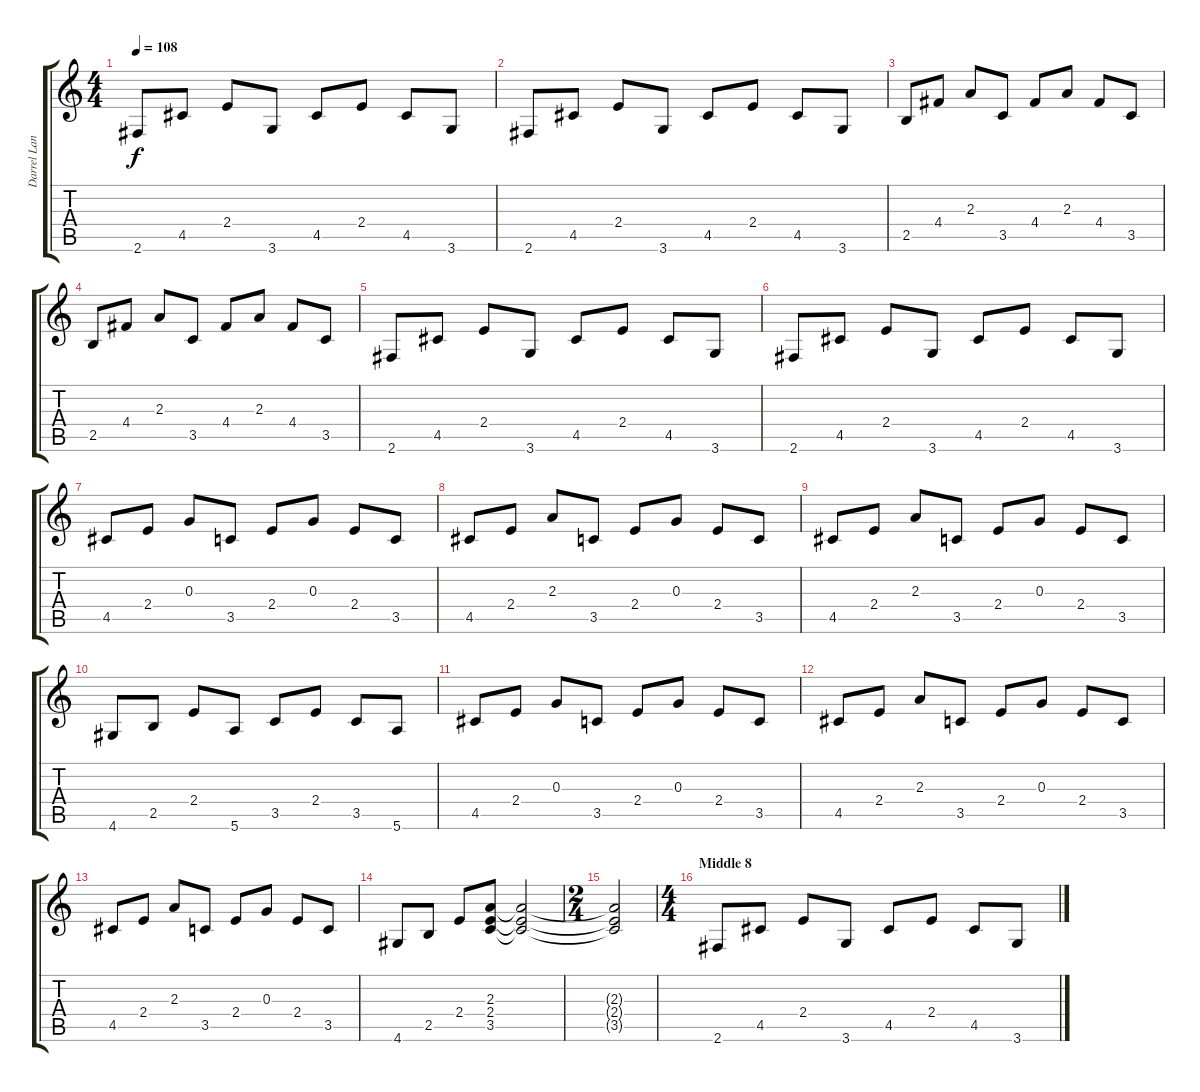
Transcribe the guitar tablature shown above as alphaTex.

\track ("Darrel Lance Abbot" "Darrel Lan") {instrument acousticguitarsteel}
\staff {score tabs}
\tuning (E4 B3 G3 D3 A2 E2) {hide}
\ts (4 4)
\tempo 108
\clef g2
\ks c
2.6.8{dy f} 4.5.8 2.4.8 3.6.8 4.5.8 2.4.8 4.5.8 3.6.8 |
2.6.8 4.5.8 2.4.8 3.6.8 4.5.8 2.4.8 4.5.8 3.6.8 |
2.5.8 4.4.8 2.3.8 3.5.8 4.4.8 2.3.8 4.4.8 3.5.8 |
2.5.8 4.4.8 2.3.8 3.5.8 4.4.8 2.3.8 4.4.8 3.5.8 |
2.6.8 4.5.8 2.4.8 3.6.8 4.5.8 2.4.8 4.5.8 3.6.8 |
2.6.8 4.5.8 2.4.8 3.6.8 4.5.8 2.4.8 4.5.8 3.6.8 |
4.5.8 2.4.8 0.3.8 3.5.8 2.4.8 0.3.8 2.4.8 3.5.8 |
4.5.8 2.4.8 2.3.8 3.5.8 2.4.8 0.3.8 2.4.8 3.5.8 |
4.5.8 2.4.8 2.3.8 3.5.8 2.4.8 0.3.8 2.4.8 3.5.8 |
4.6.8 2.5.8 2.4.8 5.6.8 3.5.8 2.4.8 3.5.8 5.6.8 |
4.5.8 2.4.8 0.3.8 3.5.8 2.4.8 0.3.8 2.4.8 3.5.8 |
4.5.8 2.4.8 2.3.8 3.5.8 2.4.8 0.3.8 2.4.8 3.5.8 |
4.5.8 2.4.8 2.3.8 3.5.8 2.4.8 0.3.8 2.4.8 3.5.8 |
4.6.8 2.5.8 2.4.8 (2.3 2.4 3.5).8 (2.3{t} 2.4{t} 3.5{t}).2 |
\ts (2 4)
(2.3{t} 2.4{t} 3.5{t}).2 |
\ts (4 4)
\section ("" "Middle 8")
2.6.8 4.5.8 2.4.8 3.6.8 4.5.8 2.4.8 4.5.8 3.6.8
